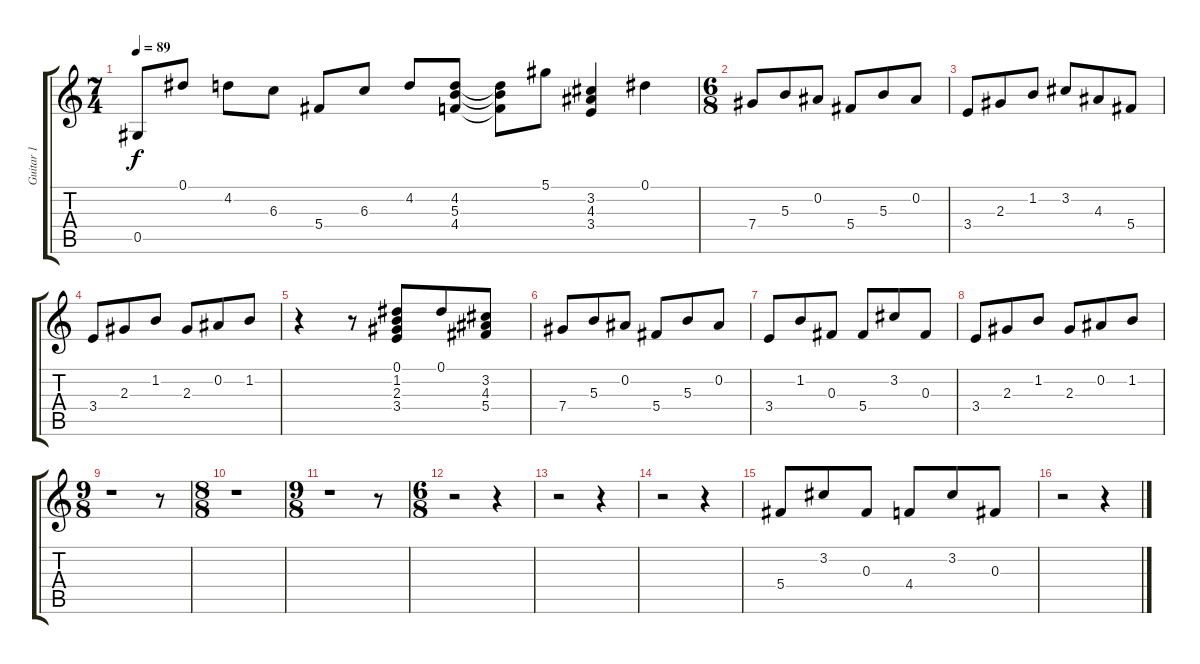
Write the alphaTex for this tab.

\track ("Guitar 1" "Guitar 1") {instrument electricguitarclean}
\staff {score tabs}
\tuning (Eb4 Bb3 Gb3 Db3 Ab2 Eb2) {hide}
\ts (7 4)
\tempo 89
\clef g2
\ks c
0.5.8{dy f} 0.1.8 4.2.8 6.3.8 5.4.8 6.3.8 4.2.8 (4.2 5.3 4.4).8 (4.2{t} 5.3{t} 4.4{t}).8 5.1.8 (3.2 4.3 3.4).4 0.1.4 |
\ts (6 8)
7.4.8 5.3.8 0.2.8 5.4.8 5.3.8 0.2.8 |
3.4.8 2.3.8 1.2.8 3.2.8 4.3.8 5.4.8 |
3.4.8 2.3.8 1.2.8 2.3.8 0.2.8 1.2.8 |
r.4 r.8 (0.1 1.2 2.3 3.4).8 0.1.8 (3.2 4.3 5.4).8 |
7.4.8 5.3.8 0.2.8 5.4.8 5.3.8 0.2.8 |
3.4.8 1.2.8 0.3.8 5.4.8 3.2.8 0.3.8 |
3.4.8 2.3.8 1.2.8 2.3.8 0.2.8 1.2.8 |
\ts (9 8)
r.1 r.8 |
\ts (8 8)
r.1 |
\ts (9 8)
r.1 r.8 |
\ts (6 8)
r.2 r.4 |
r.2 r.4 |
r.2 r.4 |
5.4.8 3.2.8 0.3.8 4.4.8 3.2.8 0.3.8 |
r.2 r.4
